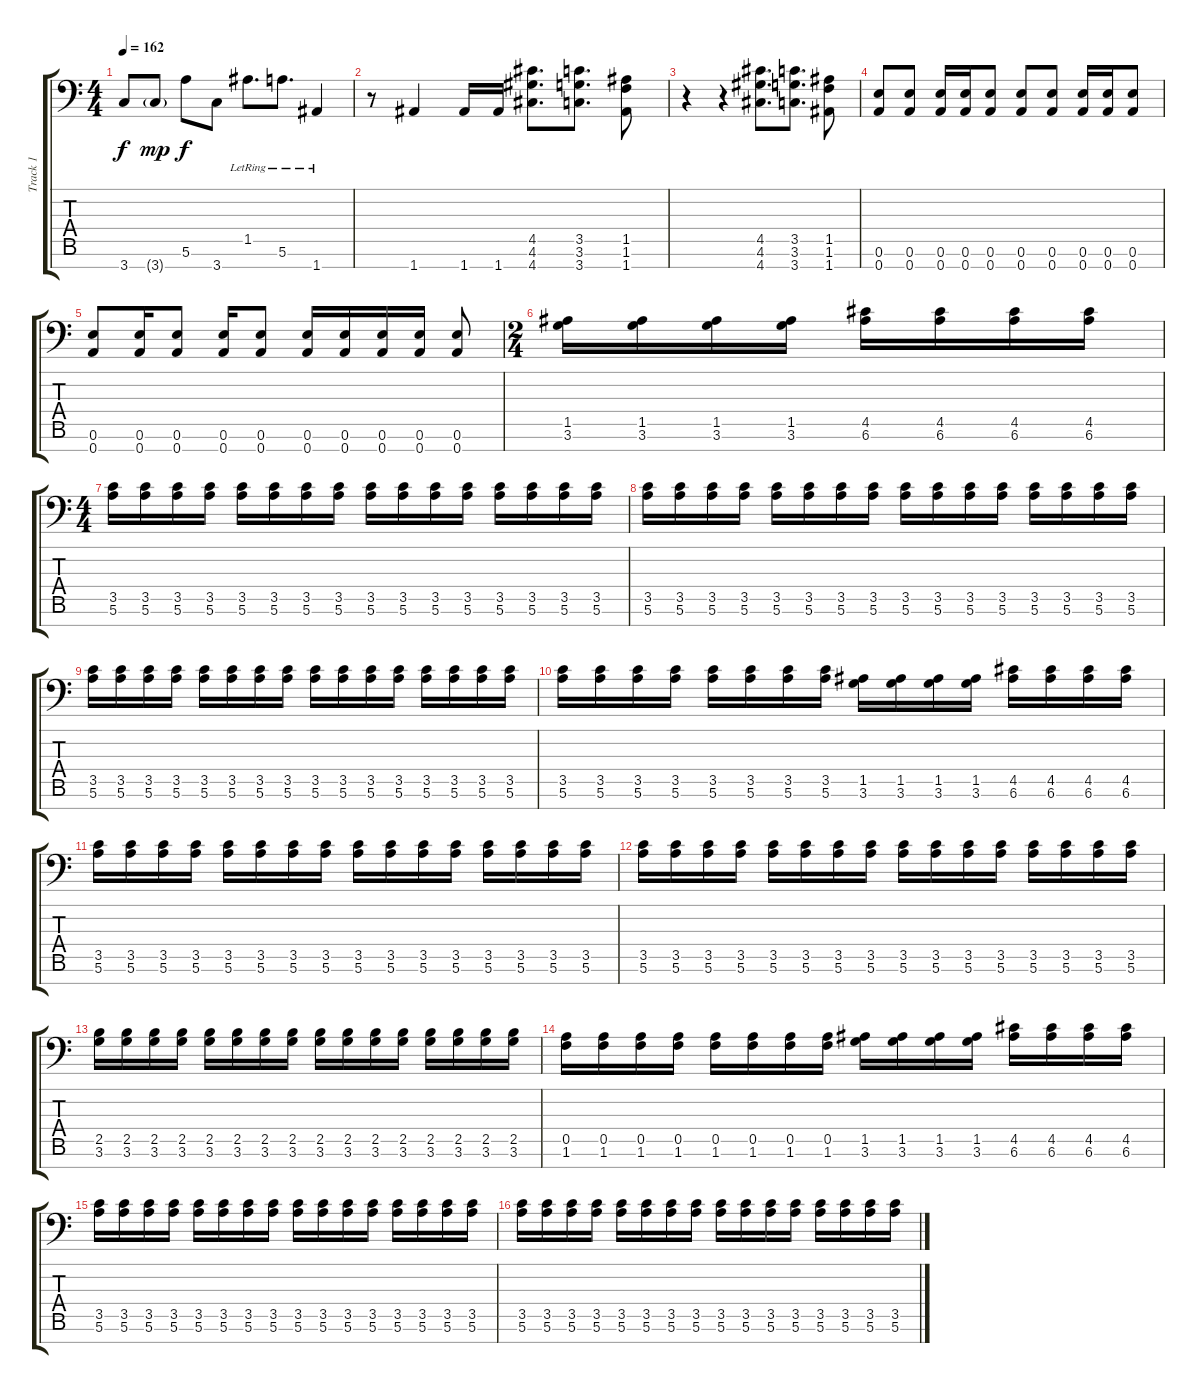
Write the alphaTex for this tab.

\track ("Track 1" "Track 1") {instrument distortionguitar}
\staff {score tabs}
\tuning (E4 B3 G3 D3 A2 E2 A1) {hide}
\ts (4 4)
\tempo 162
\clef f4
\ks c
3.7.8{dy f} 3.7{g}.8{dy mp} 5.6.8{dy f} 3.7.8 1.5{lr}.8{d} 5.6{lr}.8{d} 1.7{lr}.4 |
r.8 1.7.4 1.7.16 1.7.16 (4.5 4.6 4.7).8{d} (3.5 3.6 3.7).8{d} (1.5 1.6 1.7).8 |
r.4 r.4 (4.5 4.6 4.7).8{d} (3.5 3.6 3.7).8{d} (1.5 1.6 1.7).8 |
(0.6 0.7).8 (0.6 0.7).8 (0.6 0.7).16 (0.6 0.7).16 (0.6 0.7).8 (0.6 0.7).8 (0.6 0.7).8 (0.6 0.7).16 (0.6 0.7).16 (0.6 0.7).8 |
(0.6 0.7).8 (0.6 0.7).16 (0.6 0.7).8 (0.6 0.7).16 (0.6 0.7).8 (0.6 0.7).16 (0.6 0.7).16 (0.6 0.7).16 (0.6 0.7).16 (0.6 0.7).8 |
\ts (2 4)
(1.5 3.6).16 (1.5 3.6).16 (1.5 3.6).16 (1.5 3.6).16 (4.5 6.6).16 (4.5 6.6).16 (4.5 6.6).16 (4.5 6.6).16 |
\ts (4 4)
(3.5 5.6).16 (3.5 5.6).16 (3.5 5.6).16 (3.5 5.6).16 (3.5 5.6).16 (3.5 5.6).16 (3.5 5.6).16 (3.5 5.6).16 (3.5 5.6).16 (3.5 5.6).16 (3.5 5.6).16 (3.5 5.6).16 (3.5 5.6).16 (3.5 5.6).16 (3.5 5.6).16 (3.5 5.6).16 |
(3.5 5.6).16 (3.5 5.6).16 (3.5 5.6).16 (3.5 5.6).16 (3.5 5.6).16 (3.5 5.6).16 (3.5 5.6).16 (3.5 5.6).16 (3.5 5.6).16 (3.5 5.6).16 (3.5 5.6).16 (3.5 5.6).16 (3.5 5.6).16 (3.5 5.6).16 (3.5 5.6).16 (3.5 5.6).16 |
(3.5 5.6).16 (3.5 5.6).16 (3.5 5.6).16 (3.5 5.6).16 (3.5 5.6).16 (3.5 5.6).16 (3.5 5.6).16 (3.5 5.6).16 (3.5 5.6).16 (3.5 5.6).16 (3.5 5.6).16 (3.5 5.6).16 (3.5 5.6).16 (3.5 5.6).16 (3.5 5.6).16 (3.5 5.6).16 |
(3.5 5.6).16 (3.5 5.6).16 (3.5 5.6).16 (3.5 5.6).16 (3.5 5.6).16 (3.5 5.6).16 (3.5 5.6).16 (3.5 5.6).16 (1.5 3.6).16 (1.5 3.6).16 (1.5 3.6).16 (1.5 3.6).16 (4.5 6.6).16 (4.5 6.6).16 (4.5 6.6).16 (4.5 6.6).16 |
(3.5 5.6).16 (3.5 5.6).16 (3.5 5.6).16 (3.5 5.6).16 (3.5 5.6).16 (3.5 5.6).16 (3.5 5.6).16 (3.5 5.6).16 (3.5 5.6).16 (3.5 5.6).16 (3.5 5.6).16 (3.5 5.6).16 (3.5 5.6).16 (3.5 5.6).16 (3.5 5.6).16 (3.5 5.6).16 |
(3.5 5.6).16 (3.5 5.6).16 (3.5 5.6).16 (3.5 5.6).16 (3.5 5.6).16 (3.5 5.6).16 (3.5 5.6).16 (3.5 5.6).16 (3.5 5.6).16 (3.5 5.6).16 (3.5 5.6).16 (3.5 5.6).16 (3.5 5.6).16 (3.5 5.6).16 (3.5 5.6).16 (3.5 5.6).16 |
(2.5 3.6).16 (2.5 3.6).16 (2.5 3.6).16 (2.5 3.6).16 (2.5 3.6).16 (2.5 3.6).16 (2.5 3.6).16 (2.5 3.6).16 (2.5 3.6).16 (2.5 3.6).16 (2.5 3.6).16 (2.5 3.6).16 (2.5 3.6).16 (2.5 3.6).16 (2.5 3.6).16 (2.5 3.6).16 |
(0.5 1.6).16 (0.5 1.6).16 (0.5 1.6).16 (0.5 1.6).16 (0.5 1.6).16 (0.5 1.6).16 (0.5 1.6).16 (0.5 1.6).16 (1.5 3.6).16 (1.5 3.6).16 (1.5 3.6).16 (1.5 3.6).16 (4.5 6.6).16 (4.5 6.6).16 (4.5 6.6).16 (4.5 6.6).16 |
(3.5 5.6).16 (3.5 5.6).16 (3.5 5.6).16 (3.5 5.6).16 (3.5 5.6).16 (3.5 5.6).16 (3.5 5.6).16 (3.5 5.6).16 (3.5 5.6).16 (3.5 5.6).16 (3.5 5.6).16 (3.5 5.6).16 (3.5 5.6).16 (3.5 5.6).16 (3.5 5.6).16 (3.5 5.6).16 |
(3.5 5.6).16 (3.5 5.6).16 (3.5 5.6).16 (3.5 5.6).16 (3.5 5.6).16 (3.5 5.6).16 (3.5 5.6).16 (3.5 5.6).16 (3.5 5.6).16 (3.5 5.6).16 (3.5 5.6).16 (3.5 5.6).16 (3.5 5.6).16 (3.5 5.6).16 (3.5 5.6).16 (3.5 5.6).16
